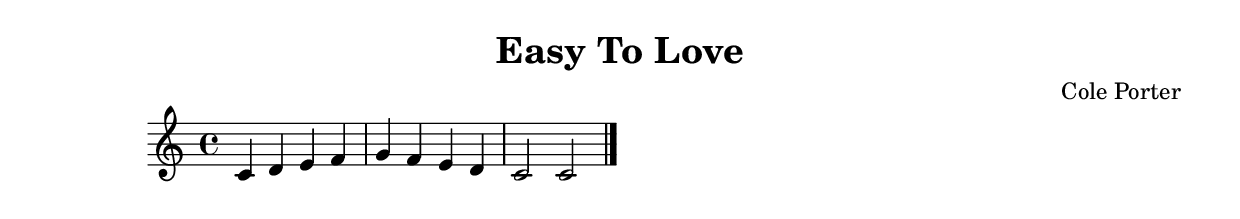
\version "2.24.4"

\header {
  title = "Easy To Love"
  composer = "Cole Porter"
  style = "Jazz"
}

\score {
  \new Staff {
    \clef treble
    \time 4/4
    \key c \major
    
    % Simple chord progression placeholder
    c'4 d' e' f' |
    g' f' e' d' |
    c'2 c'2 |
    \bar "|."
  }
  \layout {}
  \midi {
    \tempo 4 = 120
  }
}